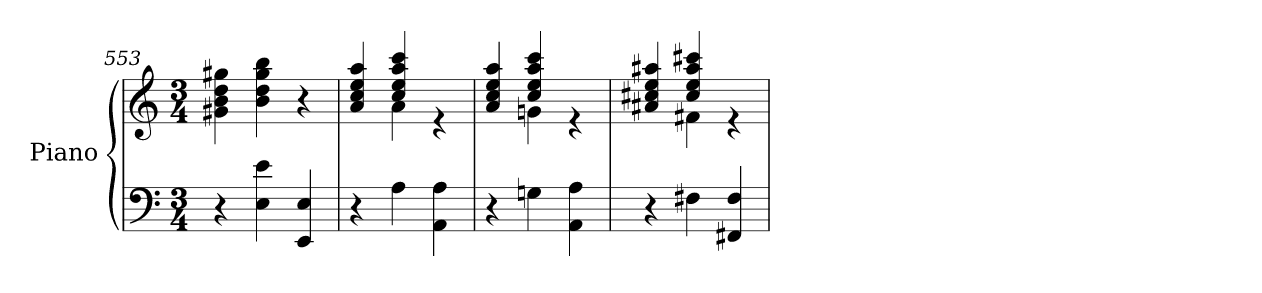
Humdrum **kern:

**kern	**kern
*part1	*part1
*staff2	*staff1
*I"Piano	*
*I'Pno.	*
*clefF4	*clefG2
*k[]	*k[]
*M3/4	*M3/4
=553	=553
4r	4g#X\ 4b\ 4dd\ 4gg#X\
4E\ 4e\	4b\ 4dd\ 4gg#\ 4bb\
4EE/ 4E/	4r
=554	=554
*	*^
4r	4a/ 4cc/ 4ee/ 4aa/	4ryy
4A\	4cc/ 4ee/ 4aa/ 4ccc/	4a\
4AA\ 4A\	4re	4ryy
=555	=555	=555
4r	4a/ 4cc/ 4ee/ 4aa/	4ryy
4Gn\	4cc/ 4ee/ 4aa/ 4ccc/	4gn\
4AA\ 4A\	4re	4ryy
=556	=556	=556
4r	4a#X/ 4cc#X/ 4ee/ 4aa#X/	4ryy
4F#X\	4cc#/ 4ee/ 4aa#/ 4ccc#X/	4f#X\
4FF#X/ 4F#/	4re	4ryy
*	*v	*v
=	=
*-	*-
